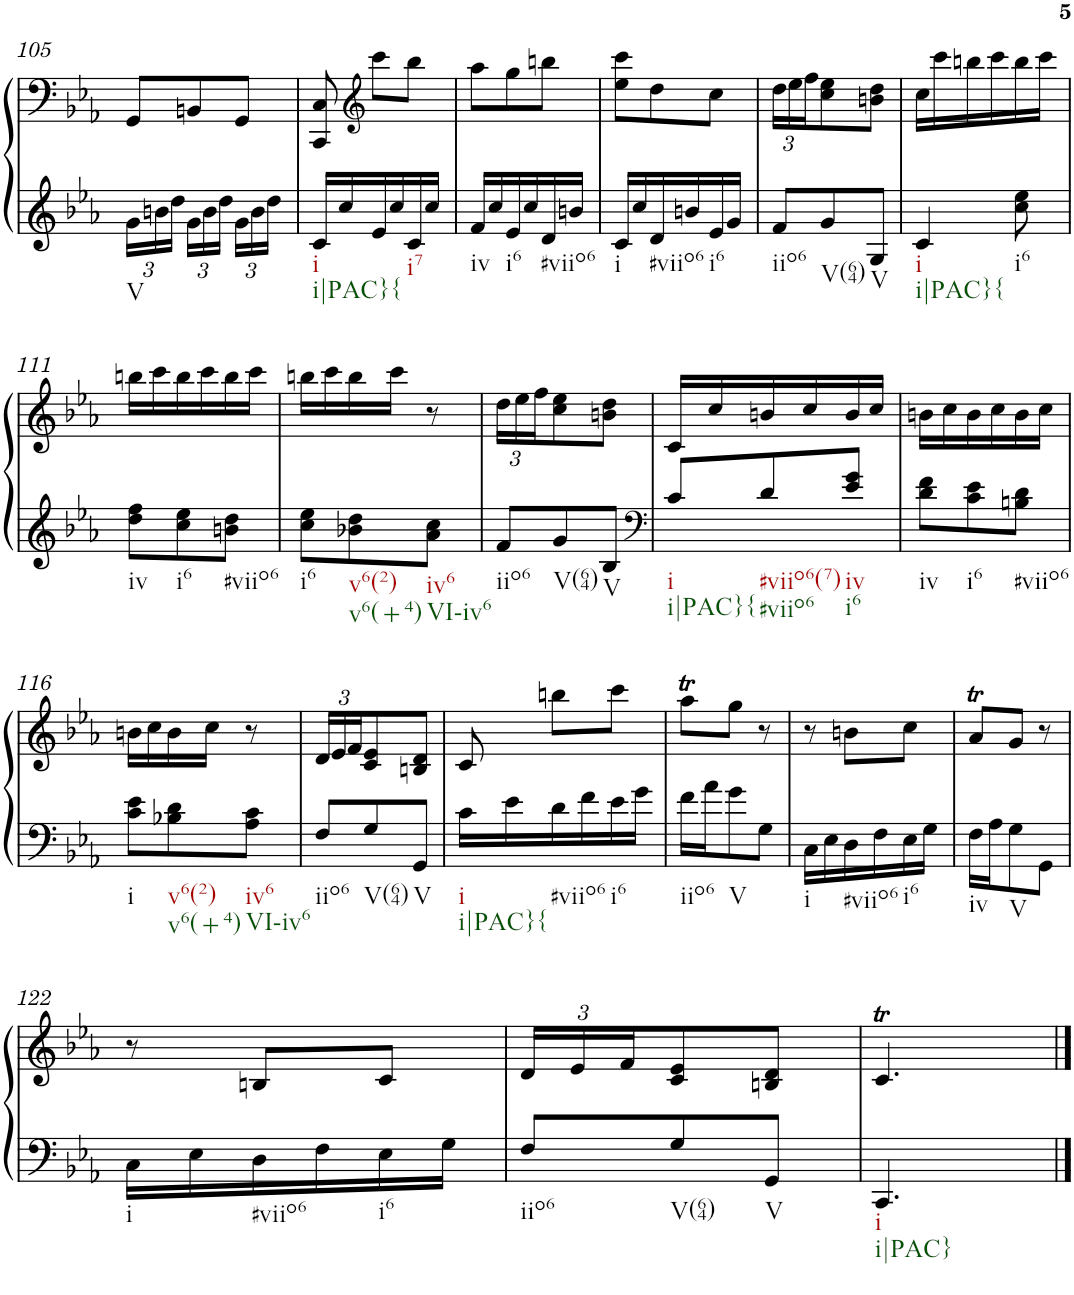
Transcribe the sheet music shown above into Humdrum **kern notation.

**kern	**kern
*part1	*part1
*staff2	*staff1
*I"Piano	*
*I'Pno	*
!!LO:PB:g=z
*clefG2	*clefF4
*k[b-e-a-]	*k[b-e-a-]
*c:	*c:
*M3/8	*M3/8
*Xbrackettup	*
=105	=105
!LO:TX:b:t=V	!
24g\LL	8GG/L
24bn\	.
24dd\JJ	.
24g\LL	8BBn/
24b\	.
24dd\JJ	.
24g\LL	8GG/J
24b\	.
24dd\JJ	.
=106	=106
!LO:TX:b:t=i	!
!LO:TX:b:t=i|PAC}{	!
16c/LL	8CC/ 8C/
16cc/	.
*	*clefG2
16e-/	8ccc\L
16cc/	.
!LO:TX:b:t=i7	!
16c/	8bb-\J
16cc/JJ	.
=107	=107
!LO:TX:b:t=iv	!
16f/LL	8aa-\L
16cc/	.
!LO:TX:b:t=i6	!
16e-/	8gg\
16cc/	.
!LO:TX:b:t=#viio6	!
16d/	8bbn\J
16bn/JJ	.
=108	=108
!LO:TX:b:t=i	!
16c/LL	8ee-\ 8ccc\L
16cc/	.
!LO:TX:b:t=#viio6	!
16d/	8dd\
16bn/	.
!LO:TX:b:t=i6	!
16e-/	8cc\J
16g/JJ	.
=109	=109
*	*Xbrackettup
!LO:TX:b:t=iio6	!
8f/L	24dd\LL
.	24ee-\
.	24ff\J
!LO:TX:b:t=V(64)	!
8g/	8cc\ 8ee-\
!LO:TX:b:t=V	!
8G/J	8bn\ 8dd\J
=110	=110
!LO:TX:b:t=i	!
!LO:TX:b:t=i|PAC}{	!
4c/	16cc\LL
.	16ccc\
.	16bbn\
.	16ccc\
!LO:TX:b:t=i6	!
8cc\ 8ee-\	16bb\
.	16ccc\JJ
!!LO:LB:g=z
=111	=111
!LO:TX:b:t=iv	!
8dd\ 8ff\L	16bbn\LL
.	16ccc\
!LO:TX:b:t=i6	!
8cc\ 8ee-\	16bb\
.	16ccc\
!LO:TX:b:t=#viio6	!
8bn\ 8dd\J	16bb\
.	16ccc\JJ
=112	=112
!LO:TX:b:t=i6	!
8cc\ 8ee-\L	16bbn\LL
.	16ccc\
!LO:TX:b:t=v6(2)	!
!LO:TX:b:t=v6(+4)	!
8b-X\ 8dd\	16bb\
.	16ccc\JJ
!LO:TX:b:t=iv6	!
!LO:TX:b:t=VI-iv6	!
8a-\ 8cc\J	8r
=113	=113
!LO:TX:b:t=iio6	!
8f/L	24dd\LL
.	24ee-\
.	24ff\J
!LO:TX:b:t=V(64)	!
8g/	8cc\ 8ee-\
!LO:TX:b:t=V	!
8B-/J	8bn\ 8dd\J
=114	=114
*clefF4	*
!LO:TX:b:t=i	!
!LO:TX:b:t=i|PAC}{	!
8c/L	16c/LL
.	16cc/
!LO:TX:b:t=#viio6(7)	!
!LO:TX:b:t=#viio6	!
8d/	16bn/
.	16cc/
!LO:TX:b:t=iv	!
!LO:TX:b:t=i6	!
8e-/ 8g/J	16b/
.	16cc/JJ
=115	=115
!LO:TX:b:t=iv	!
8d\ 8f\L	16bn\LL
.	16cc\
!LO:TX:b:t=i6	!
8c\ 8e-\	16b\
.	16cc\
!LO:TX:b:t=#viio6	!
8Bn\ 8d\J	16b\
.	16cc\JJ
!!LO:LB:g=z
=116	=116
!LO:TX:b:t=i	!
8c\ 8e-\L	16bn\LL
.	16cc\
!LO:TX:b:t=v6(2)	!
!LO:TX:b:t=v6(+4)	!
8B-X\ 8d\	16b\
.	16cc\JJ
!LO:TX:b:t=iv6	!
!LO:TX:b:t=VI-iv6	!
8A-\ 8c\J	8r
=117	=117
!LO:TX:b:t=iio6	!
8F/L	24d/LL
.	24e-/
.	24f/J
!LO:TX:b:t=V(64)	!
8G/	8c/ 8e-/
!LO:TX:b:t=V	!
8GG/J	8Bn/ 8d/J
=118	=118
!LO:TX:b:t=i	!
!LO:TX:b:t=i|PAC}{	!
16c\LL	8c/
16e-\	.
!LO:TX:b:t=#viio6	!
16d\	8bbn\L
16f\	.
!LO:TX:b:t=i6	!
16e-\	8ccc\J
16g\JJ	.
=119	=119
!LO:TX:b:t=iio6	!
16f\LL	8aa-T\L
16a-\J	.
!LO:TX:b:t=V	!
8g\	8gg\J
8G\J	8r
=120	=120
!LO:TX:b:t=i	!
16C\LL	8r
16E-\	.
!LO:TX:b:t=#viio6	!
16D\	8bn\L
16F\	.
!LO:TX:b:t=i6	!
16E-\	8cc\J
16G\JJ	.
=121	=121
!LO:TX:b:t=iv	!
16F\LL	8a-T/L
16A-\J	.
!LO:TX:b:t=V	!
8G\	8g/J
8GG\J	8r
!!LO:LB:g=z
=122	=122
!LO:TX:b:t=i	!
16C\LL	8r
16E-\	.
!LO:TX:b:t=#viio6	!
16D\	8Bn/L
16F\	.
!LO:TX:b:t=i6	!
16E-\	8c/J
16G\JJ	.
=123	=123
!LO:TX:b:t=iio6	!
8F/L	24d/LL
.	24e-/
.	24f/J
!LO:TX:b:t=V(64)	!
8G/	8c/ 8e-/
!LO:TX:b:t=V	!
8GG/J	8Bn/ 8d/J
=124	=124
!LO:TX:b:t=i	!
!LO:TX:b:t=i|PAC}	!
4.CC/	4.cT/
==	==
*-	*-
